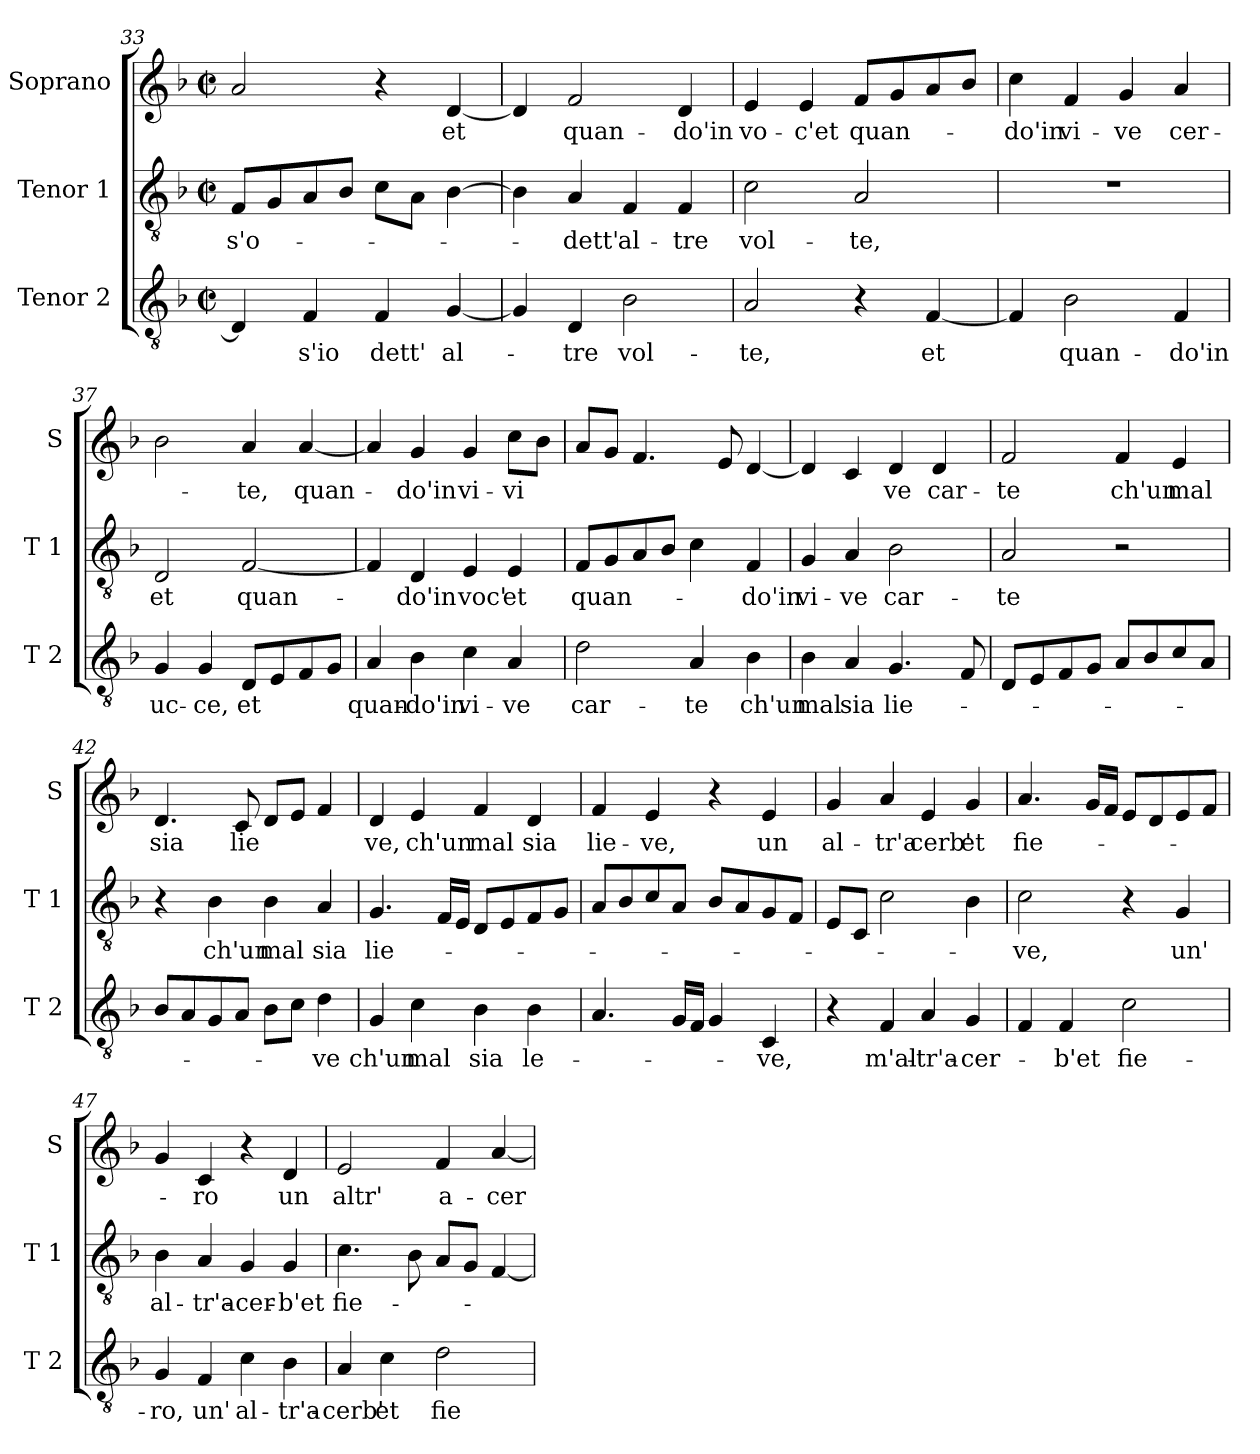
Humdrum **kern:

**kern	**text	**kern	**text	**kern	**text
*part3	*part3	*part2	*part2	*part1	*part1
*staff3	*staff3	*staff2	*staff2	*staff1	*staff1
*I"Tenor 2	*	*I"Tenor 1	*	*I"Soprano	*
*I'T 2	*	*I'T 1	*	*I'S	*
*clefGv2	*	*clefGv2	*	*clefG2	*
*k[b-]	*	*k[b-]	*	*k[b-]	*
*F:	*	*F:	*	*F:	*
*M2/2	*	*M2/2	*	*M2/2	*
*met(c|)	*	*met(c|)	*	*met(c|)	*
=33	=33	=33	=33	=33	=33
!	!	!	!LO:LY:b	!	!
4D/]	.	8F/L	s'o-	2a/	.
.	.	8G/	.	.	.
!	!LO:LY:b	!	!	!	!
4F/	s'io	8A/	.	.	.
.	.	8B-/J	.	.	.
!	!LO:LY:b	!	!	!	!
4F/	dett'	8c\L	.	4r	.
.	.	8A\J	.	.	.
!	!LO:LY:b	!	!	!	!LO:LY:b
[4G/	al-	[4B-\	.	[4d/	et
!!LO:LB:g=z
=34	=34	=34	=34	=34	=34
4G/]	.	4B-\]	.	4d/]	.
!	!LO:LY:b	!	!LO:LY:b	!	!LO:LY:b
4D/	-tre	4A/	-dett'	2f/	quan-
!	!LO:LY:b	!	!LO:LY:b	!	!
2B-\	vol-	4F/	al-	.	.
!	!	!	!LO:LY:b	!	!LO:LY:b
.	.	4F/	-tre	4d/	-do'in
=35	=35	=35	=35	=35	=35
!	!LO:LY:b	!	!LO:LY:b	!	!LO:LY:b
2A/	-te,	2c\	vol-	4e/	vo-
!	!	!	!	!	!LO:LY:b
.	.	.	.	4e/	-c'et
!	!	!	!LO:LY:b	!	!LO:LY:b
4r	.	2A/	-te,	8f/L	quan-
.	.	.	.	8g/	.
!	!LO:LY:b	!	!	!	!
[4F/	et	.	.	8a/	.
.	.	.	.	8b-/J	.
=36	=36	=36	=36	=36	=36
!	!	!	!	!	!LO:LY:b
4F/]	.	1r	.	4cc\	-do'in
!	!LO:LY:b	!	!	!	!LO:LY:b
2B-\	quan-	.	.	4f/	vi-
!	!	!	!	!	!LO:LY:b
.	.	.	.	4g/	-ve
!	!LO:LY:b	!	!	!	!LO:LY:b
4F/	-do'in	.	.	4a/	cer-
=37	=37	=37	=37	=37	=37
!	!LO:LY:b	!	!LO:LY:b	!	!
4G/	uc-	2D/	et	2b-\	.
!	!LO:LY:b	!	!	!	!
4G/	-ce,	.	.	.	.
!	!LO:LY:b	!	!LO:LY:b	!	!LO:LY:b
8D/L	et	[2F/	quan-	4a/	-te,
8E/	.	.	.	.	.
!	!	!	!	!	!LO:LY:b
8F/	.	.	.	[4a/	quan-
8G/J	.	.	.	.	.
!!LO:LB:g=z
=38	=38	=38	=38	=38	=38
!	!LO:LY:b	!	!	!	!
4A/	quan-	4F/]	.	4a/]	.
!	!LO:LY:b	!	!LO:LY:b	!	!LO:LY:b
4B-\	-do'in	4D/	-do'in	4g/	-do'in
!	!LO:LY:b	!	!LO:LY:b	!	!LO:LY:b
4c\	vi-	4E/	voc'	4g/	vi-
!	!LO:LY:b	!	!LO:LY:b	!	!LO:LY:b
4A/	-ve	4E/	et	8cc\L	-vi
.	.	.	.	8b-\J	.
=39	=39	=39	=39	=39	=39
!	!LO:LY:b	!	!LO:LY:b	!	!
2d\	car-	8F/L	quan-	8a/L	.
.	.	8G/	.	8g/J	.
.	.	8A/	.	4.f/	.
.	.	8B-/J	.	.	.
!	!LO:LY:b	!	!	!	!
4A/	-te	4c\	.	.	.
.	.	.	.	8e/	.
!	!LO:LY:b	!	!LO:LY:b	!	!
4B-\	ch'un	4F/	-do'in	[4d/	.
=40	=40	=40	=40	=40	=40
!	!LO:LY:b	!	!LO:LY:b	!	!
4B-\	mal	4G/	vi-	4d/]	.
!	!LO:LY:b	!	!LO:LY:b	!	!
4A/	sia	4A/	-ve	4c/	.
!	!LO:LY:b	!	!LO:LY:b	!	!LO:LY:b
4.G/	lie-	2B-\	car-	4d/	ve
!	!	!	!	!	!LO:LY:b
.	.	.	.	4d/	car-
8F/	.	.	.	.	.
=41	=41	=41	=41	=41	=41
!	!	!	!LO:LY:b	!	!LO:LY:b
8D/L	.	2A/	-te	2f/	-te
8E/	.	.	.	.	.
8F/	.	.	.	.	.
8G/J	.	.	.	.	.
!	!	!	!	!	!LO:LY:b
8A/L	.	2r	.	4f/	ch'un
8B-/	.	.	.	.	.
!	!	!	!	!	!LO:LY:b
8c/	.	.	.	4e/	mal
8A/J	.	.	.	.	.
!!LO:LB:g=z
=42	=42	=42	=42	=42	=42
!	!	!	!	!	!LO:LY:b
8B-/L	.	4r	.	4.d/	sia
8A/	.	.	.	.	.
!	!	!	!LO:LY:b	!	!
8G/	.	4B-\	ch'un	.	.
!	!	!	!	!	!LO:LY:b
8A/J	.	.	.	8c/	lie
!	!	!	!LO:LY:b	!	!
8B-\L	.	4B-\	mal	8d/L	.
8c\J	.	.	.	8e/J	.
!	!LO:LY:b	!	!LO:LY:b	!	!
4d\	-ve	4A/	sia	4f/	.
=43	=43	=43	=43	=43	=43
!	!LO:LY:b	!	!LO:LY:b	!	!LO:LY:b
4G/	ch'un	4.G/	lie-	4d/	ve,
!	!LO:LY:b	!	!	!	!LO:LY:b
4c\	mal	.	.	4e/	ch'un
.	.	16F/LL	.	.	.
.	.	16E/JJ	.	.	.
!	!LO:LY:b	!	!	!	!LO:LY:b
4B-\	sia	8D/L	.	4f/	mal
.	.	8E/	.	.	.
!	!LO:LY:b	!	!	!	!LO:LY:b
4B-\	le-	8F/	.	4d/	sia
.	.	8G/J	.	.	.
=44	=44	=44	=44	=44	=44
!	!	!	!	!	!LO:LY:b
4.A/	.	8A/L	.	4f/	lie-
.	.	8B-/	.	.	.
!	!	!	!	!	!LO:LY:b
.	.	8c/	.	4e/	-ve,
16G/LL	.	8A/J	.	.	.
16F/JJ	.	.	.	.	.
4G/	.	8B-/L	.	4r	.
.	.	8A/	.	.	.
!	!LO:LY:b	!	!	!	!LO:LY:b
4C/	-ve,	8G/	.	4e/	un
.	.	8F/J	.	.	.
=45	=45	=45	=45	=45	=45
!	!	!	!	!	!LO:LY:b
4r	.	8E/L	.	4g/	al-
.	.	8C/J	.	.	.
!	!LO:LY:b	!	!	!	!LO:LY:b
4F/	m'al-	2c\	.	4a/	-tr'a
!	!LO:LY:b	!	!	!	!LO:LY:b
4A/	-tr'a-	.	.	4e/	cerb'
!	!LO:LY:b	!	!	!	!LO:LY:b
4G/	-cer-	4B-\	.	4g/	et
!!LO:PB:g=z
=46	=46	=46	=46	=46	=46
!	!	!	!LO:LY:b	!	!LO:LY:b
4F/	.	2c\	-ve,	4.a/	fie-
!	!LO:LY:b	!	!	!	!
4F/	-b'et	.	.	.	.
.	.	.	.	16g/LL	.
.	.	.	.	16f/JJ	.
!	!LO:LY:b	!	!	!	!
2c\	fie-	4r	.	8e/L	.
.	.	.	.	8d/	.
!	!	!	!LO:LY:b	!	!
.	.	4G/	un'	8e/	.
.	.	.	.	8f/J	.
=47	=47	=47	=47	=47	=47
!	!LO:LY:b	!	!LO:LY:b	!	!
4G/	-ro,	4B-\	al-	4g/	.
!	!LO:LY:b	!	!LO:LY:b	!	!LO:LY:b
4F/	un'	4A/	-tr'a-	4c/	-ro
!	!LO:LY:b	!	!LO:LY:b	!	!
4c\	al-	4G/	-cer-	4r	.
!	!LO:LY:b	!	!LO:LY:b	!	!LO:LY:b
4B-\	-tr'a-	4G/	-b'et	4d/	un
=48	=48	=48	=48	=48	=48
!	!LO:LY:b	!	!LO:LY:b	!	!LO:LY:b
4A/	-cerb'	4.c\	fie-	2e/	altr'
!	!LO:LY:b	!	!	!	!
4c\	et	.	.	.	.
.	.	8B-\	.	.	.
!	!LO:LY:b	!	!	!	!LO:LY:b
2d\	fie-	8A/L	.	4f/	a-
.	.	8G/J	.	.	.
!	!	!	!	!	!LO:LY:b
.	.	[4F/	.	[4a/	-cer-
=	=	=	=	=	=
*-	*-	*-	*-	*-	*-
